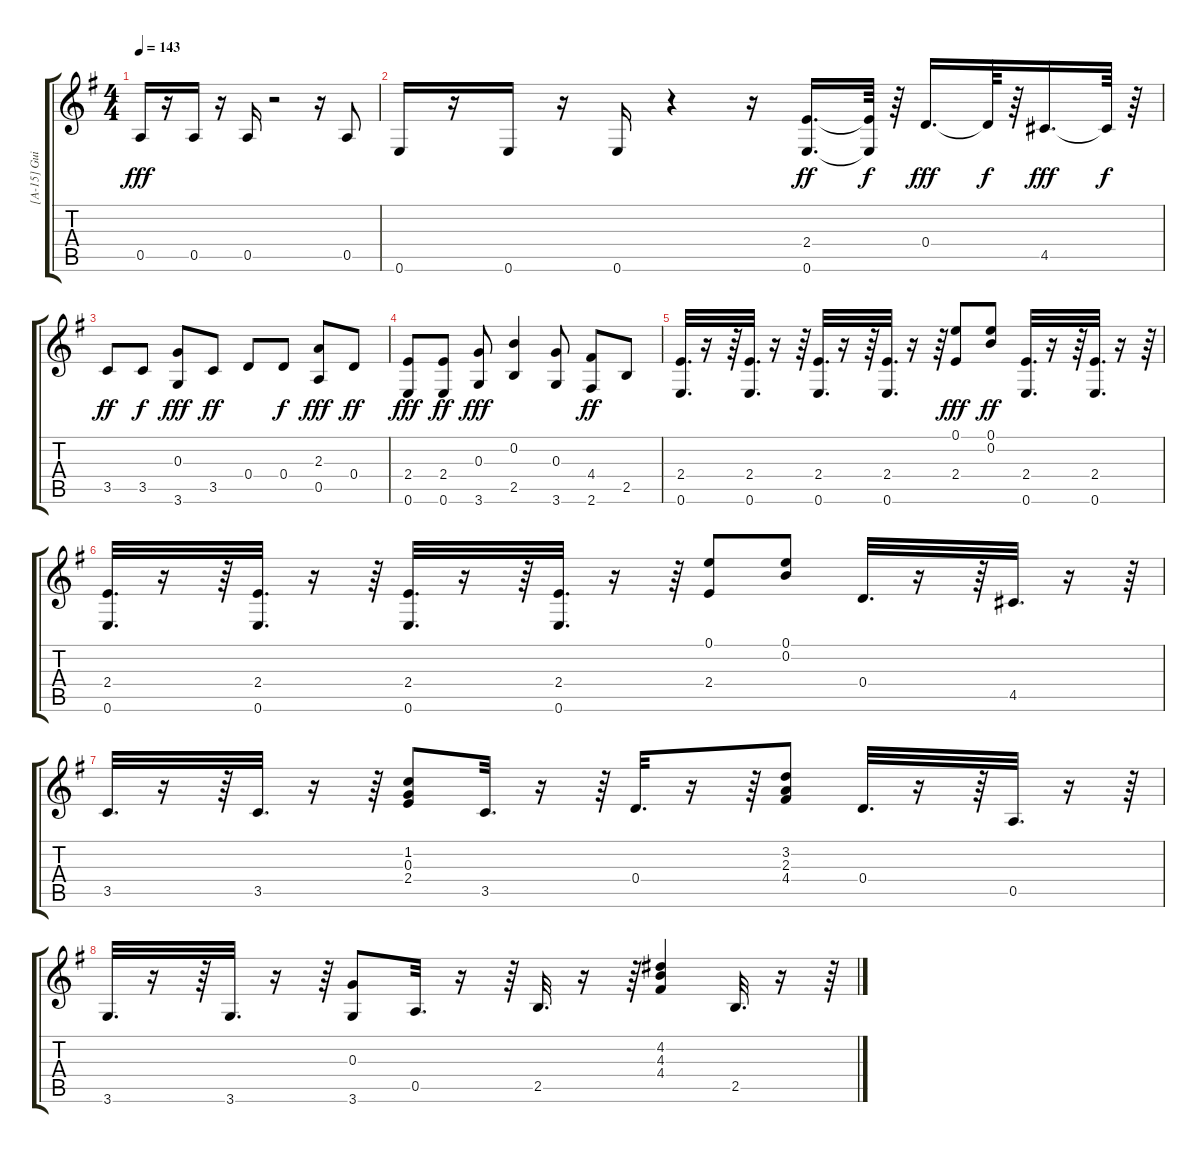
\track ("[A-15] Guitar" "[A-15] Gui") {instrument distortionguitar}
\staff {score tabs}
\tuning (E4 B3 G3 D3 A2 E2) {hide}
\ts (4 4)
\tempo 143
\clef g2
\ks g
0.5.16{dy fff volume 8} r.16 0.5.16 r.16 0.5.16 r.2 r.16 0.5.8{volume 8} |
0.6.16{volume 8} r.16 0.6.16 r.16 0.6.16 r.4 r.16 (2.4 0.6).16{d dy ff volume 8} (2.4{t} 0.6{t}).64{dy f} r.64 0.4.16{d dy fff} 0.4{t}.64{dy f} r.64 4.5.16{d dy fff} 4.5{t}.64{dy f} r.64 |
3.5.8{dy ff} 3.5.8{dy f} (0.3 3.6).8{dy fff} 3.5.8{dy ff} 0.4.8 0.4.8{dy f} (2.3 0.5).8{dy fff} 0.4.8{dy ff} |
(2.4 0.6).8{dy fff} (2.4 0.6).8{dy ff} (0.3 3.6).8{dy fff} (0.2 2.5).4 (0.3 3.6).8 (4.4 2.6).8{dy ff} 2.5.8 |
(2.4 0.6).32{d volume 8 instrument distortionguitar} r.16 r.64 (2.4 0.6).32{d} r.16 r.64 (2.4 0.6).32{d} r.16 r.64 (2.4 0.6).32{d} r.16 r.64 (0.1 2.4).8{dy fff instrument distortionguitar} (0.1 0.2).8{dy ff} (2.4 0.6).32{d instrument distortionguitar} r.16 r.64 (2.4 0.6).32{d} r.16 r.64 |
(2.4 0.6).32{d instrument distortionguitar} r.16 r.64 (2.4 0.6).32{d} r.16 r.64 (2.4 0.6).32{d} r.16 r.64 (2.4 0.6).32{d} r.16 r.64 (0.1 2.4).8{instrument distortionguitar} (0.1 0.2).8 0.4.32{d instrument distortionguitar} r.16 r.64 4.5.32{d} r.16 r.64 |
3.5.32{d} r.16 r.64 3.5.32{d} r.16 r.64 (1.2 0.3 2.4).8{instrument distortionguitar} 3.5.32{d instrument distortionguitar} r.16 r.64 0.4.32{d} r.16 r.64 (3.2 2.3 4.4).8{instrument distortionguitar} 0.4.32{d instrument distortionguitar} r.16 r.64 0.5.32{d} r.16 r.64 |
3.6.32{d} r.16 r.64 3.6.32{d} r.16 r.64 (0.3 3.6).8{instrument distortionguitar} 0.5.32{d instrument distortionguitar} r.16 r.64 2.5.32{d} r.16 r.64 (4.2 4.3 4.4).4{instrument distortionguitar} 2.5.32{d instrument distortionguitar} r.16 r.64
